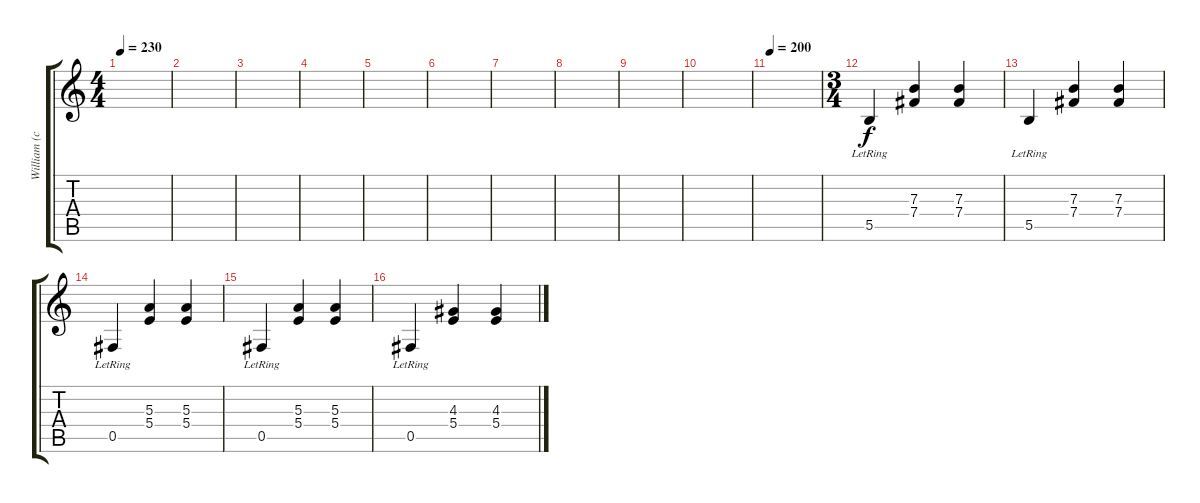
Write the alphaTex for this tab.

\track ("William (clean)" "William (c") {instrument acousticguitarsteel}
\staff {score tabs}
\tuning (Db4 Ab3 E3 B2 Gb2 B1) {hide}
\ts (4 4)
\tempo 230
\clef g2
\ks c
|
|
|
|
|
|
|
|
|
|
\tempo 200
|
\ts (3 4)
5.5{lr}.4 (7.3 7.4).4 (7.3 7.4).4 |
5.5{lr}.4 (7.3 7.4).4 (7.3 7.4).4 |
0.5{lr}.4 (5.3 5.4).4 (5.3 5.4).4 |
0.5{lr}.4 (5.3 5.4).4 (5.3 5.4).4 |
0.5{lr}.4 (4.3 5.4).4 (4.3 5.4).4
